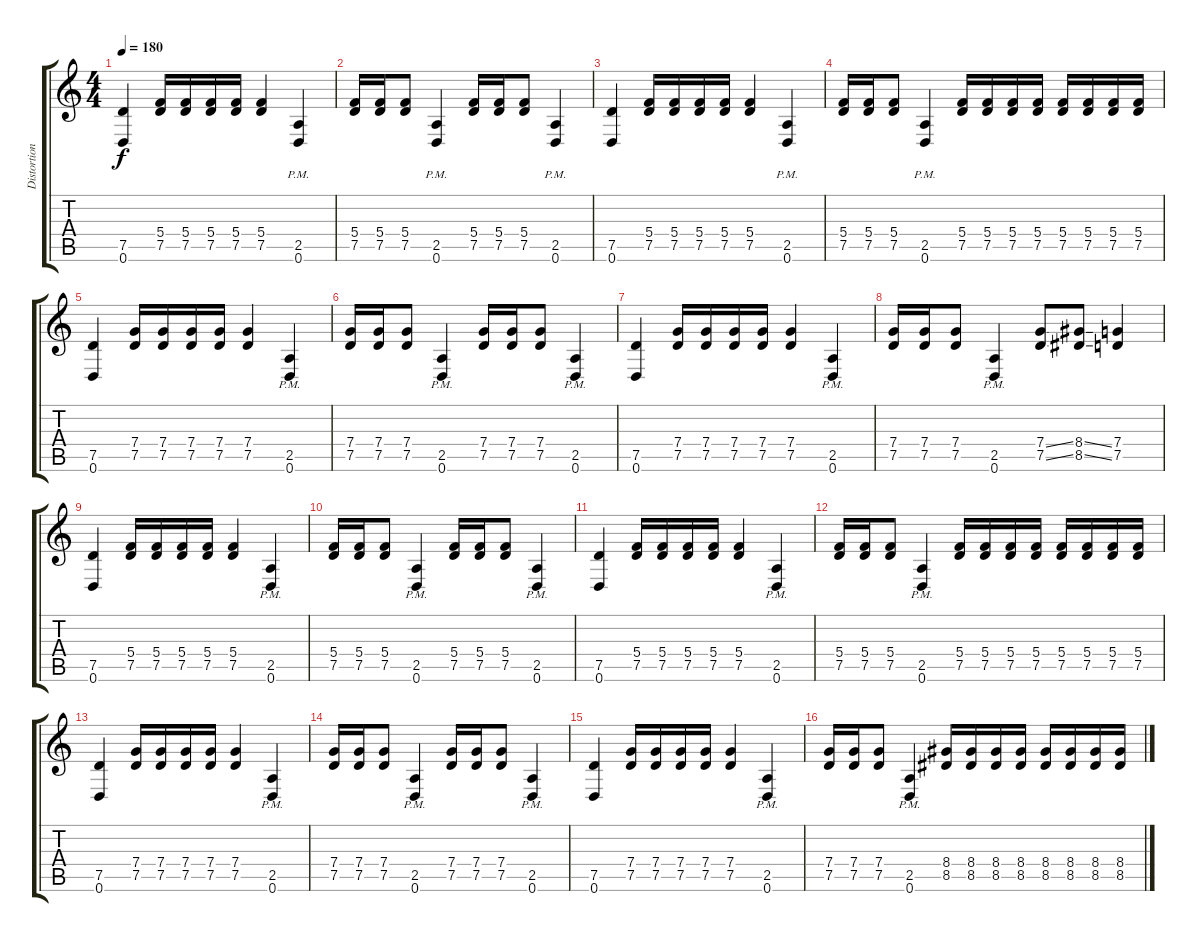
\track ("Distortion Guitar 2" "Distortion") {instrument distortionguitar}
\staff {score tabs}
\tuning (D4 A3 F3 C3 G2 D2) {hide}
\ts (4 4)
\tempo 180
\clef g2
\ks c
(7.5 0.6).4{dy f} (5.4 7.5).16 (5.4 7.5).16 (5.4 7.5).16 (5.4 7.5).16 (5.4 7.5).4 (2.5 0.6{pm}).4 |
(5.4 7.5).16 (5.4 7.5).16 (5.4 7.5).8 (2.5 0.6{pm}).4 (5.4 7.5).16 (5.4 7.5).16 (5.4 7.5).8 (2.5 0.6{pm}).4 |
(7.5 0.6).4 (5.4 7.5).16 (5.4 7.5).16 (5.4 7.5).16 (5.4 7.5).16 (5.4 7.5).4 (2.5 0.6{pm}).4 |
(5.4 7.5).16 (5.4 7.5).16 (5.4 7.5).8 (2.5 0.6{pm}).4 (5.4 7.5).16 (5.4 7.5).16 (5.4 7.5).16 (5.4 7.5).16 (5.4 7.5).16 (5.4 7.5).16 (5.4 7.5).16 (5.4 7.5).16 |
(7.5 0.6).4 (7.4 7.5).16 (7.4 7.5).16 (7.4 7.5).16 (7.4 7.5).16 (7.4 7.5).4 (2.5 0.6{pm}).4 |
(7.4 7.5).16 (7.4 7.5).16 (7.4 7.5).8 (2.5 0.6{pm}).4 (7.4 7.5).16 (7.4 7.5).16 (7.4 7.5).8 (2.5 0.6{pm}).4 |
(7.5 0.6).4 (7.4 7.5).16 (7.4 7.5).16 (7.4 7.5).16 (7.4 7.5).16 (7.4 7.5).4 (2.5 0.6{pm}).4 |
(7.4 7.5).16 (7.4 7.5).16 (7.4 7.5).8 (2.5 0.6{pm}).4 (7.4{ss} 7.5{ss}).8 (8.4{ss} 8.5{ss}).8 (7.4 7.5).4 |
(7.5 0.6).4 (5.4 7.5).16 (5.4 7.5).16 (5.4 7.5).16 (5.4 7.5).16 (5.4 7.5).4 (2.5 0.6{pm}).4 |
(5.4 7.5).16 (5.4 7.5).16 (5.4 7.5).8 (2.5 0.6{pm}).4 (5.4 7.5).16 (5.4 7.5).16 (5.4 7.5).8 (2.5 0.6{pm}).4 |
(7.5 0.6).4 (5.4 7.5).16 (5.4 7.5).16 (5.4 7.5).16 (5.4 7.5).16 (5.4 7.5).4 (2.5 0.6{pm}).4 |
(5.4 7.5).16 (5.4 7.5).16 (5.4 7.5).8 (2.5 0.6{pm}).4 (5.4 7.5).16 (5.4 7.5).16 (5.4 7.5).16 (5.4 7.5).16 (5.4 7.5).16 (5.4 7.5).16 (5.4 7.5).16 (5.4 7.5).16 |
(7.5 0.6).4 (7.4 7.5).16 (7.4 7.5).16 (7.4 7.5).16 (7.4 7.5).16 (7.4 7.5).4 (2.5 0.6{pm}).4 |
(7.4 7.5).16 (7.4 7.5).16 (7.4 7.5).8 (2.5 0.6{pm}).4 (7.4 7.5).16 (7.4 7.5).16 (7.4 7.5).8 (2.5 0.6{pm}).4 |
(7.5 0.6).4 (7.4 7.5).16 (7.4 7.5).16 (7.4 7.5).16 (7.4 7.5).16 (7.4 7.5).4 (2.5 0.6{pm}).4 |
(7.4 7.5).16 (7.4 7.5).16 (7.4 7.5).8 (2.5 0.6{pm}).4 (8.4 8.5).16 (8.4 8.5).16 (8.4 8.5).16 (8.4 8.5).16 (8.4 8.5).16 (8.4 8.5).16 (8.4 8.5).16 (8.4 8.5).16
